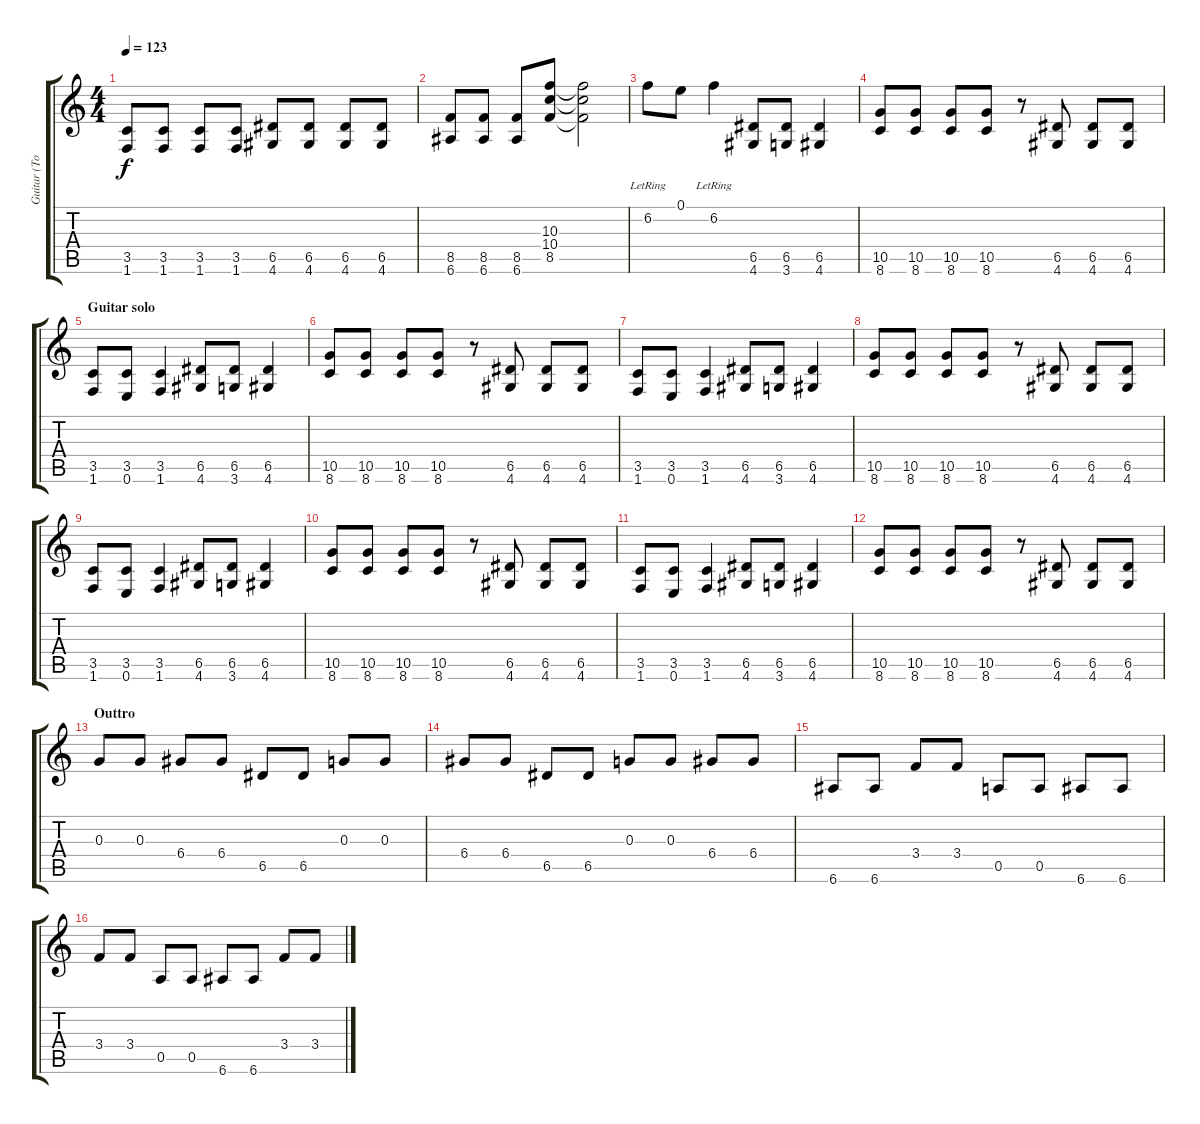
\track ("Guitar (Todd)" "Guitar (To") {instrument distortionguitar}
\staff {score tabs}
\tuning (E4 B3 G3 D3 A2 E2) {hide}
\ts (4 4)
\tempo 123
\clef g2
\ks c
(3.5 1.6).8{dy f} (3.5 1.6).8 (3.5 1.6).8 (3.5 1.6).8 (6.5 4.6).8 (6.5 4.6).8 (6.5 4.6).8 (6.5 4.6).8 |
(8.5 6.6).8 (8.5 6.6).8 (8.5 6.6).8 (10.3 10.4 8.5).8 (10.3{t} 10.4{t} 8.5{t}).2 |
6.2{lr}.8 0.1.8 6.2{lr}.4 (6.5 4.6).8 (6.5 3.6).8 (6.5 4.6).4 |
(10.5 8.6).8 (10.5 8.6).8 (10.5 8.6).8 (10.5 8.6).8 r.8 (6.5 4.6).8 (6.5 4.6).8 (6.5 4.6).8 |
\section ("" "Guitar solo")
(3.5 1.6).8 (3.5 0.6).8 (3.5 1.6).4 (6.5 4.6).8 (6.5 3.6).8 (6.5 4.6).4 |
(10.5 8.6).8 (10.5 8.6).8 (10.5 8.6).8 (10.5 8.6).8 r.8 (6.5 4.6).8 (6.5 4.6).8 (6.5 4.6).8 |
(3.5 1.6).8 (3.5 0.6).8 (3.5 1.6).4 (6.5 4.6).8 (6.5 3.6).8 (6.5 4.6).4 |
(10.5 8.6).8 (10.5 8.6).8 (10.5 8.6).8 (10.5 8.6).8 r.8 (6.5 4.6).8 (6.5 4.6).8 (6.5 4.6).8 |
(3.5 1.6).8 (3.5 0.6).8 (3.5 1.6).4 (6.5 4.6).8 (6.5 3.6).8 (6.5 4.6).4 |
(10.5 8.6).8 (10.5 8.6).8 (10.5 8.6).8 (10.5 8.6).8 r.8 (6.5 4.6).8 (6.5 4.6).8 (6.5 4.6).8 |
(3.5 1.6).8 (3.5 0.6).8 (3.5 1.6).4 (6.5 4.6).8 (6.5 3.6).8 (6.5 4.6).4 |
(10.5 8.6).8 (10.5 8.6).8 (10.5 8.6).8 (10.5 8.6).8 r.8 (6.5 4.6).8 (6.5 4.6).8 (6.5 4.6).8 |
\section ("" "Outtro")
0.3.8 0.3.8 6.4.8 6.4.8 6.5.8 6.5.8 0.3.8 0.3.8 |
6.4.8 6.4.8 6.5.8 6.5.8 0.3.8 0.3.8 6.4.8 6.4.8 |
6.6.8 6.6.8 3.4.8 3.4.8 0.5.8 0.5.8 6.6.8 6.6.8 |
3.4.8 3.4.8 0.5.8 0.5.8 6.6.8 6.6.8 3.4.8 3.4.8
